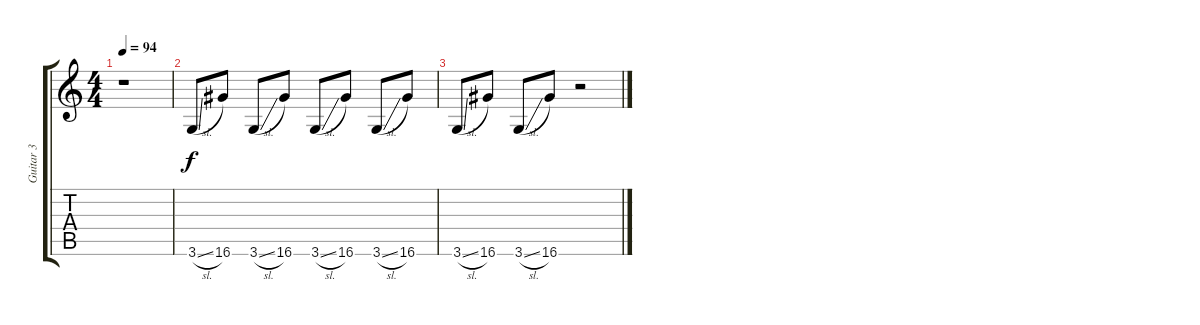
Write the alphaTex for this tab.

\track ("Guitar 3" "Guitar 3") {instrument electricguitarjazz}
\staff {score tabs}
\tuning (E4 B3 G3 D3 A2 E2) {hide}
\ts (4 4)
\tempo 94
\clef g2
\ks c
r.1{dy f} |
3.6{sl}.8 16.6.8 3.6{sl}.8 16.6.8 3.6{sl}.8 16.6.8 3.6{sl}.8 16.6.8 |
3.6{sl}.8 16.6.8 3.6{sl}.8 16.6.8 r.2
